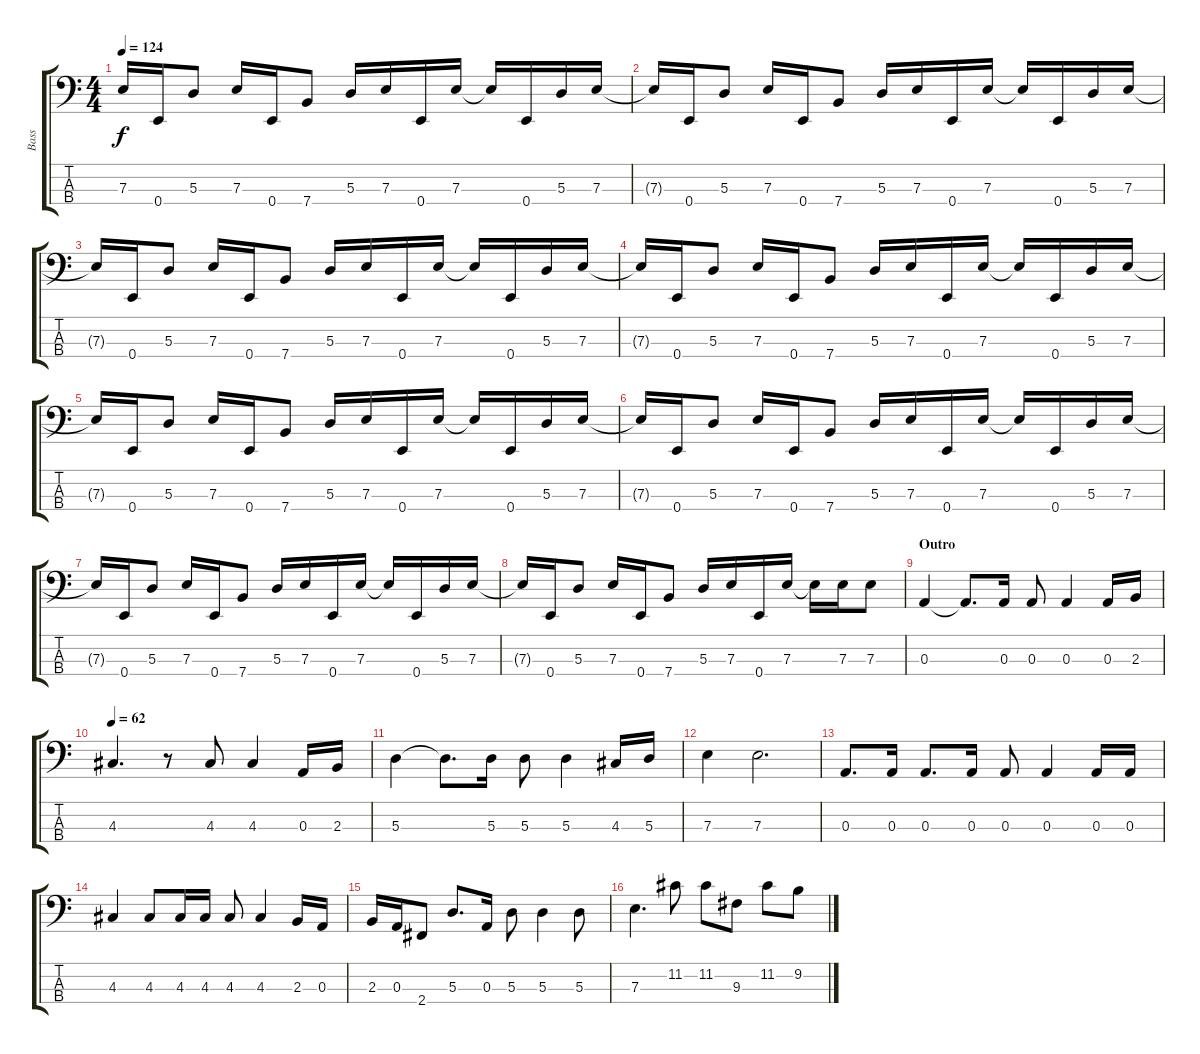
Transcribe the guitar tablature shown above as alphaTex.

\track ("Bass" "Bass") {instrument electricbassfinger}
\staff {score tabs}
\tuning (G2 D2 A1 E1) {hide}
\ts (4 4)
\tempo 124
\clef f4
\ks c
7.3{t}.16{dy f} 0.4.16 5.3.8 7.3.16 0.4.16 7.4.8 5.3.16 7.3.16 0.4.16 7.3.16 7.3{t}.16 0.4.16 5.3.16 7.3.16 |
7.3{t}.16 0.4.16 5.3.8 7.3.16 0.4.16 7.4.8 5.3.16 7.3.16 0.4.16 7.3.16 7.3{t}.16 0.4.16 5.3.16 7.3.16 |
7.3{t}.16 0.4.16 5.3.8 7.3.16 0.4.16 7.4.8 5.3.16 7.3.16 0.4.16 7.3.16 7.3{t}.16 0.4.16 5.3.16 7.3.16 |
7.3{t}.16 0.4.16 5.3.8 7.3.16 0.4.16 7.4.8 5.3.16 7.3.16 0.4.16 7.3.16 7.3{t}.16 0.4.16 5.3.16 7.3.16 |
7.3{t}.16 0.4.16 5.3.8 7.3.16 0.4.16 7.4.8 5.3.16 7.3.16 0.4.16 7.3.16 7.3{t}.16 0.4.16 5.3.16 7.3.16 |
7.3{t}.16 0.4.16 5.3.8 7.3.16 0.4.16 7.4.8 5.3.16 7.3.16 0.4.16 7.3.16 7.3{t}.16 0.4.16 5.3.16 7.3.16 |
7.3{t}.16 0.4.16 5.3.8 7.3.16 0.4.16 7.4.8 5.3.16 7.3.16 0.4.16 7.3.16 7.3{t}.16 0.4.16 5.3.16 7.3.16 |
7.3{t}.16 0.4.16 5.3.8 7.3.16 0.4.16 7.4.8 5.3.16 7.3.16 0.4.16 7.3.16 7.3{t}.16 7.3.16 7.3.8 |
\section ("" "Outro")
0.3.4 0.3{t}.8{d} 0.3.16 0.3.8 0.3.4 0.3.16 2.3.16 |
\tempo 62
4.3.4{d} r.8 4.3.8 4.3.4 0.3.16 2.3.16 |
5.3.4 5.3{t}.8{d} 5.3.16 5.3.8 5.3.4 4.3.16 5.3.16 |
7.3.4 7.3.2{d} |
0.3.8{d} 0.3.16 0.3.8{d} 0.3.16 0.3.8 0.3.4 0.3.16 0.3.16 |
4.3.4 4.3.8 4.3.16 4.3.16 4.3.8 4.3.4 2.3.16 0.3.16 |
2.3.16 0.3.16 2.4.8 5.3.8{d} 0.3.16 5.3.8 5.3.4 5.3.8 |
7.3.4{d} 11.2.8 11.2.8 9.3.8 11.2.8 9.2.8
